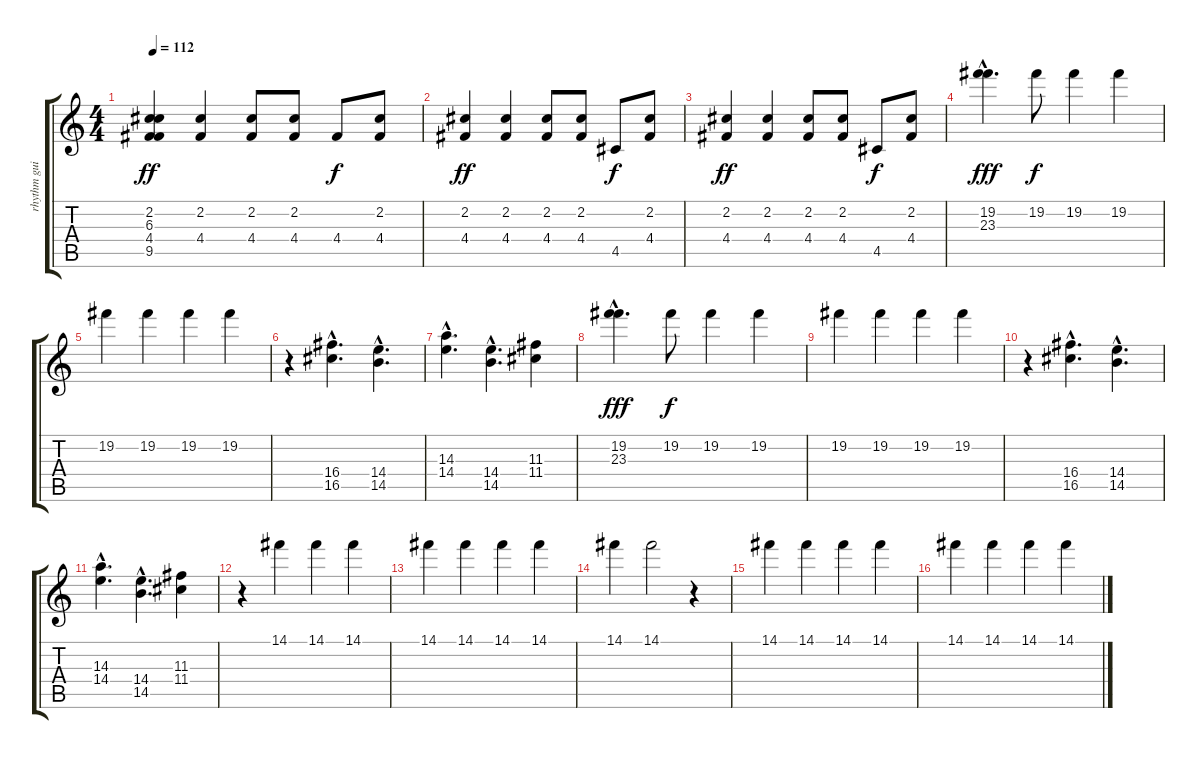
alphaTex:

\track ("rhythm guitar" "rhythm gui") {instrument electricguitarmuted}
\staff {score tabs}
\tuning (E4 B3 G3 D3 A2 E2) {hide}
\ts (4 4)
\tempo 112
\clef g2
\ks c
(2.2 6.3 4.4 9.5).4{dy ff} (2.2 4.4).4 (2.2 4.4).8 (2.2 4.4).8 4.4.8{dy f} (2.2 4.4).8 |
(2.2 4.4).4{dy ff} (2.2 4.4).4 (2.2 4.4).8 (2.2 4.4).8 4.5.8{dy f} (2.2 4.4).8 |
(2.2 4.4).4{dy ff} (2.2 4.4).4 (2.2 4.4).8 (2.2 4.4).8 4.5.8{dy f} (2.2 4.4).8 |
(19.2{hac} 23.3{hac}).4{d dy fff} 19.2.8{dy f} 19.2.4 19.2.4 |
19.2.4 19.2.4 19.2.4 19.2.4 |
r.4 (16.4{hac} 16.5{hac}).4{d} (14.4{hac} 14.5{hac}).4{d} |
(14.3{hac} 14.4{hac}).4{d} (14.4{hac} 14.5{hac}).4{d} (11.3 11.4).4 |
(19.2{hac} 23.3{hac}).4{d dy fff} 19.2.8{dy f} 19.2.4 19.2.4 |
19.2.4 19.2.4 19.2.4 19.2.4 |
r.4 (16.4{hac} 16.5{hac}).4{d} (14.4{hac} 14.5{hac}).4{d} |
(14.3{hac} 14.4{hac}).4{d} (14.4{hac} 14.5{hac}).4{d} (11.3 11.4).4 |
r.4 14.1.4 14.1.4 14.1.4 |
14.1.4 14.1.4 14.1.4 14.1.4 |
14.1.4 14.1.2 r.4 |
14.1.4 14.1.4 14.1.4 14.1.4 |
14.1.4 14.1.4 14.1.4 14.1.4
